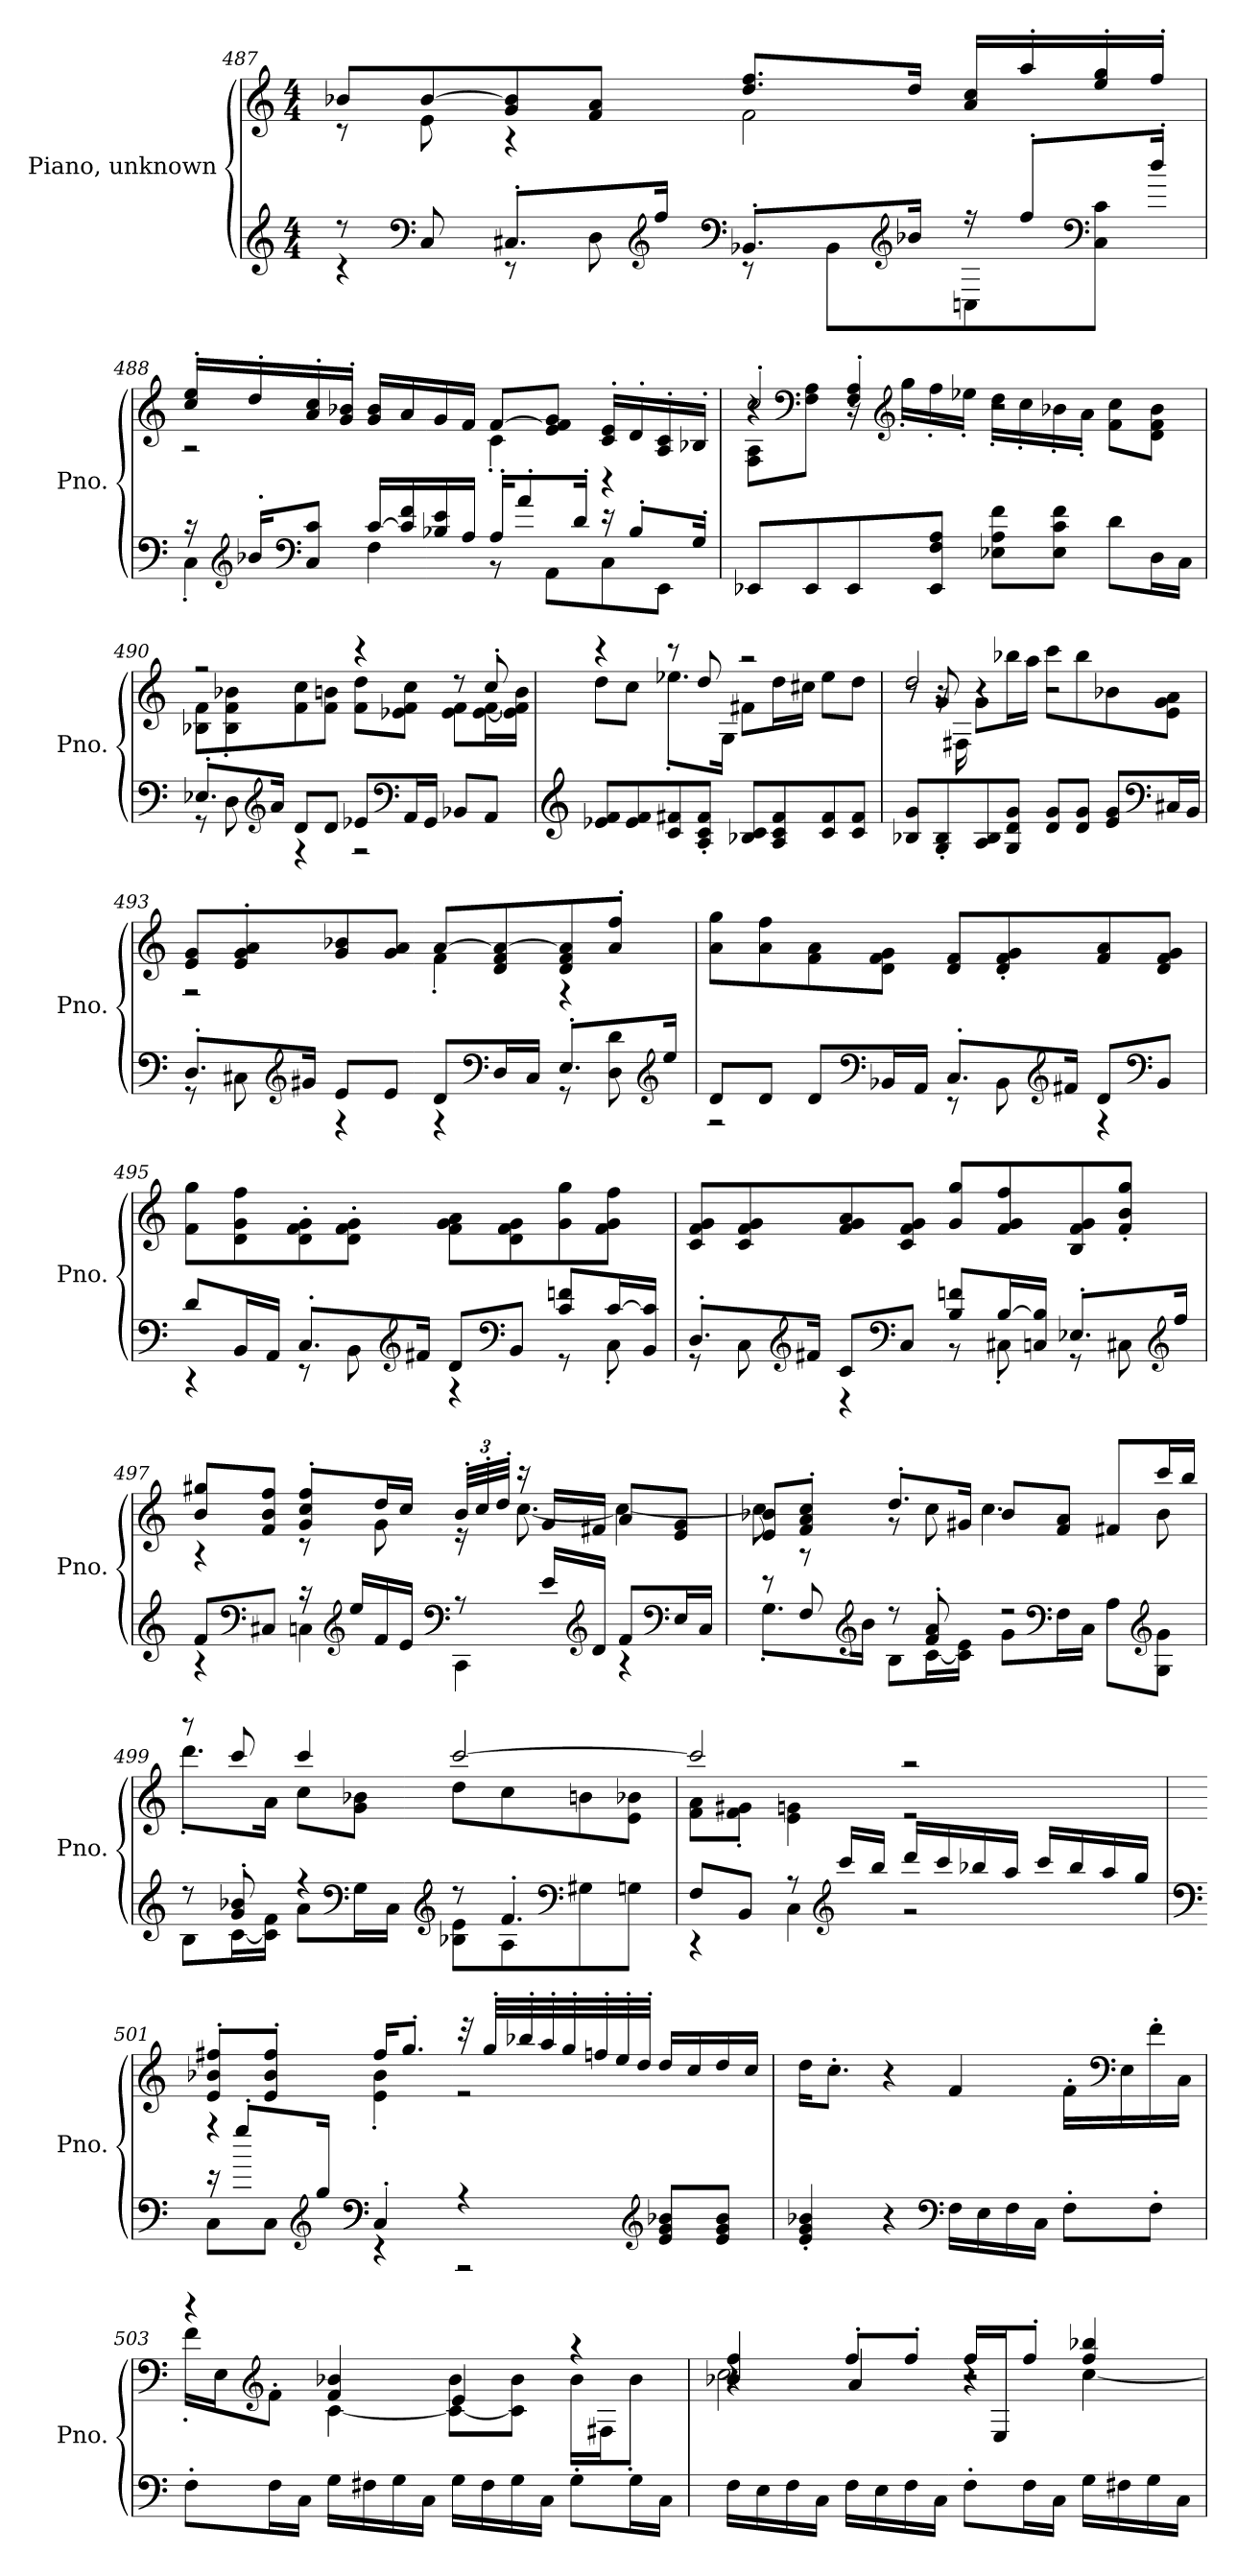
**kern	**kern
*part1	*part1
*staff2	*staff1
*I"Piano, unknown	*
*I'Pno.	*
*clefG2	*clefG2
*k[]	*k[]
*M4/4	*M4/4
=487	=487
*^	*^
8r	4r	8b-X/L	8r
*clefF4	*	*	*
8C/	.	[8b-/	8e\
8.C#X'/L	8r	8g/ 8b-/]	4r
.	8D\	8f/ 8a/J	.
*clefG2	*	*	*
16ff/Jk	.	.	.
*clefF4	*	*	*
8.BB-X'/L	8r	8.dd/ 8.ff/L	2f\
.	8BB-\L	.	.
*clefG2	*	*	*
16b-X/Jk	.	16dd/Jk	.
16r	8Cn\	16a/ 16cc/LL	.
8ff'/L	.	16aa'/	.
*clefF4	*	*	*
.	8C\ 8c\J	16ee/' 16gg/'	.
16dd'/Jk	.	16ff'/JJ	.
!!LO:LB:g=z	!!
=488	=488	=488	=488
16r	4C'\	16cc/' 16ee/'LL	2r
*clefG2	*	*	*
16b-X'/KL	.	16dd'/	.
*clefF4	*	*	*
8C/ 8c/J	.	16a/' 16cc/'	.
.	.	16g/' 16b-X/'JJ	.
[16c/LL	4F\	16g/ 16b-/LL	.
16c/] 16f/	.	16a/	.
16B-X/ 16e/	.	16g/	.
16A/JJ	.	16f/JJ	.
16A'/KL	8r	[8f/L	4c'\
8a'/	.	.	.
.	8AA\L	8e/ 8f/] 8g/J	.
16d'/Jk	.	.	.
16r	8C\	16c/' 16e/'LL	4r
8B-'/L	.	16d'/	.
.	8EE\J	16A/' 16c/'	.
16G'/Jk	.	16B-X'/JJ	.
*v	*v	*	*
=489	=489	=489
*	*	*^
8EE-X/L	2cc'/	8F\ 8A\L	4r
*	*clefF4	*	*
8EE-/	.	8F\ 8A\J	.
8EE-/	.	16r	4F/' 4A/'
*	*clefG2	*	*
.	.	16gg'\LL	.
8EE-/ 8F/ 8A/J	.	16ff'\	.
.	.	16ee-X'\JJ	.
8E-X\ 8A\ 8f\L	2r	16dd'\LL	2r
.	.	16cc'\	.
8E-\ 8c\ 8f\J	.	16b-X'\	.
.	.	16a'\JJ	.
8d\L	.	8f\ 8cc\L	.
16D\L	.	8d\ 8f\ 8b-\J	.
16C\JJ	.	.	.
*	*	*v	*v
!!LO:LB:g=z
=490	=490	=490
*^	*	*
8.E-X'/L	8r	2r	8B-X\ 8f\L
.	8D\	.	8B-\' 8f\' 8b-X\'
*clefG2	*	*	*
16a/Jk	.	.	.
8d/L	4r	.	8f\ 8cc\
8d/J	.	.	8f\ 8bn\J
8e-X/L	2r	4r	8f\ 8dd\L
*clefF4	*	*	*
16AA/L	.	.	8e-X\ 8f\ 8cc\J
16GG/JJ	.	.	.
8BB-X/L	.	8r	8e-\ 8f\L
8AA/J	.	8cc'/	[16e-\ [16f\L
.	.	.	16e-\] 16f\] 16b\JJ
*v	*v	*	*
=491	=491	=491
*clefG2	*	*
8e-X/ 8f/L	4r	8dd\L
8e-/ 8f/	.	8cc\J
8c/ 8f#X/	8r	8.ee-X'\L
8A/' 8c/' 8f#/'J	8dd/	.
.	.	16G\Jk
8B-X/ 8c/L	2r	8f#X\L
8A/ 8c/ 8f#/	.	16dd\L
.	.	16cc#X\JJ
8c/ 8f#/	.	8ee-\L
8c/ 8f#/J	.	8dd\J
!!LO:LB:g=z
=492	=492	=492
*	*	*^
8B-X/ 8g/L	2dd/	8r	8r
8G/' 8B-/'	.	16r	8g/
.	.	16F#X\	.
8A/ 8B-/	.	8g\L	4r
8G/ 8d/ 8g/J	.	16bb-X\L	.
.	.	16aa\JJ	.
8d/ 8g/L	2r	8ccc\L	2r
8d/ 8g/J	.	8bb-\	.
8e/ 8g/L	.	8b-X\	.
*clefF4	*	*	*
16C#X/L	.	8e\ 8g\ 8a\J	.
16BB/JJ	.	.	.
*	*	*v	*v
=493	=493	=493
*^	*	*
8.D'/L	8r	8e/ 8g/L	2r
.	8C#X\	8e/' 8g/' 8a/'	.
*clefG2	*	*	*
16g#X/Jk	.	.	.
8e/L	4r	8g/ 8b-X/	.
8e/J	.	8g/ 8a/J	.
8d/L	4r	[8a/L	4f'\
*clefF4	*	*	*
16D/L	.	8d/ 8f/ 8a/_	.
16C#/JJ	.	.	.
8.E'/L	8r	8d/ 8f/ 8a/]	4r
.	8D\ 8d\	8a/' 8ff/'J	.
*clefG2	*	*	*
16ee/Jk	.	.	.
*	*	*v	*v
!!LO:PB:g=z
=494	=494	=494
8d/L	2r	8a\ 8gg\L
8d/J	.	8a\ 8ff\
8d/L	.	8f\ 8a\
*clefF4	*	*
16BB-X/L	.	8d\ 8f\ 8g\J
16AA/JJ	.	.
8.C'/L	8r	8d/ 8f/L
.	8BB-\	8d/' 8f/' 8g/'
*clefG2	*	*
16f#X/Jk	.	.
8d/L	4r	8f/ 8a/
*clefF4	*	*
8BB-/J	.	8d/ 8f/ 8g/J
=495	=495	=495
8d/L	4r	8f\ 8gg\L
16BB/L	.	8d\ 8g\ 8ff\
16AA/JJ	.	.
8.C'/L	8r	8d\' 8f\' 8g\'
.	8BB\	8d\' 8f\' 8g\'J
*clefG2	*	*
16f#X/Jk	.	.
8d/L	4r	8f\ 8g\ 8a\L
*clefF4	*	*
8BB/J	.	8d\ 8f\ 8g\
8c/ 8fn/L	8r	8g\ 8gg\
[16c/L	8C'\	8f\ 8g\ 8ff\J
16BB/ 16c/]JJ	.	.
!!LO:LB:g=z
=496	=496	=496
8.D'/L	8r	8c/ 8f/ 8g/L
.	8C\	8c/ 8f/ 8g/
*clefG2	*	*
16f#X/Jk	.	.
8c/L	4r	8f/ 8g/ 8a/
*clefF4	*	*
8C/J	.	8c/ 8f/ 8g/J
8B/ 8fn/L	8r	8g/ 8gg/L
[16B/L	8C#X'\	8f/ 8g/ 8ff/
16Cn/ 16B/]JJ	.	.
8.E-X'/L	8r	8B/ 8f/ 8g/
.	8C#X\	8f/' 8b/' 8gg/'J
*clefG2	*	*
16ff/Jk	.	.
!!LO:LB:g=z
=497	=497	=497
*	*	*^
8f/L	4r	8b/ 8gg#X/L	4r
*clefF4	*	*	*
8C#X/J	.	8f/ 8b/ 8ff/J	.
16r	4Cn\	8g/' 8cc/' 8ff/'L	8r
*clefG2	*	*	*
16ee/LL	.	.	.
16f/	.	16dd/L	8g\
16e/JJ	.	16cc/JJ	.
*clefF4	*	*	*
*	*	*Xbrackettup	*
8r	4CC\	48b'/LLL	16r
.	.	48cc'/	.
.	.	48dd'/JJJ	.
.	.	16r	[8.cc\
16e/LL	.	16g/LL	.
*clefG2	*	*	*
16d/JJ	.	16f#X/JJ	.
8f/L	4r	8a/L	4cc\_
*clefF4	*	*	*
16E/L	.	8e/ 8g/J	.
16C/JJ	.	.	.
!!LO:LB:g=z	!!
=498	=498	=498	=498
8r	8.G'\L	8e/ 8b-X/L	8cc\]
8F/	.	8f/' 8a/' 8cc/'J	8r
*clefG2	*	*	*
.	16b\Jk	.	.
8r	8B\L	8.dd'/L	8r
8f/' 8a/'	[16c\L	.	8cc\
.	16c\] 16e\JJ	16g#X/Jk	.
2r	8g\L	8b-/L	4.cc\
*clefF4	*	*	*
.	16F\L	8f/ 8a/J	.
.	16C\JJ	.	.
.	8A\L	8f#X/L	.
*clefG2	*	*	*
.	8G\ 8g\J	16ccc/L	8b-\
.	.	16bb/JJ	.
=499	=499	=499	=499
8r	8B\L	8r	8.ddd'\L
8g/' 8b-X/'	[16c\L	8ccc/	.
.	16c\] 16f\JJ	.	16a\Jk
4r	8a\L	4ccc/	8cc\L
*clefF4	*	*	*
.	16G\L	.	8g\ 8b-X\J
.	16C\JJ	.	.
*clefG2	*	*	*
8r	8B-X\ 8e\L	[2ccc/	8dd\L
4.f'/	8A\	.	8cc\
*clefF4	*	*	*
.	8G#X\	.	8bn\
.	8Gn\J	.	8e\ 8b-X\J
!!LO:LB:g=z	!!
=500	=500	=500	=500
8F/L	4r	2ccc/]	8f\ 8a\L
8BB/J	.	.	8f\' 8g#X\'J
8r	4C\	.	4e\ 4gn\
*clefG2	*	*	*
16ccc/LL	.	.	.
16bb/JJ	.	.	.
16ddd/LL	2r	2r	2r
16ccc/	.	.	.
16bb-X/	.	.	.
16aa/JJ	.	.	.
16ccc/LL	.	.	.
16bb-/	.	.	.
16aa/	.	.	.
16gg/JJ	.	.	.
!!LO:LB:g=z	!!
=501	=501	=501	=501
*clefF4	*	*	*
16r	8C\L	8e/' 8b-X/' 8ff#X/'L	4r
8gg'/L	.	.	.
.	8C\J	8e/' 8b-/' 8ff#/'J	.
*clefG2	*	*	*
16gg/Jk	.	.	.
*clefF4	*	*	*
4C'/	4r	16ff#/KL	4e\' 4b-\'
.	.	8.gg'/J	.
4r	2r	32r	2r
.	.	32gg'/LLL	.
.	.	32bb-X'/	.
.	.	32aa'/	.
.	.	32gg'/	.
.	.	32ffn'/	.
.	.	32ee'/	.
.	.	32dd'/JJJ	.
*clefG2	*	*	*
8e/ 8g/ 8b-X/L	.	16dd/LL	.
.	.	16cc/	.
8e/ 8g/ 8b-/J	.	16dd/	.
.	.	16cc/JJ	.
*v	*v	*	*
*	*v	*v
=502	=502
4e/' 4g/' 4b-X/'	16dd\KL
.	8.cc'\J
4r	4r
*clefF4	*
16F\LL	4f/
16E\	.
16F\	.
16C\JJ	.
8F'\L	16f'\LL
*	*clefF4
.	16E\
8F'\J	16f'\
.	16C\JJ
!!LO:PB:g=z
=503	=503
*	*^
8F'\L	4r	16f'\LL
.	.	16E\J
*	*clefG2	*
16F\L	.	8f'\J
16C\JJ	.	.
16G\LL	4f/ 4b-X/	[4c\
16F#X\	.	.
16G\	.	.
16C\JJ	.	.
16G\LL	4e/	8c\_ 8b-\L
16F#\	.	.
16G\	.	8c\] 8b-\J
16C\JJ	.	.
8G'\L	4r	16b-\LL
.	.	16F#X\J
16G\L	.	8b-'\J
16C\JJ	.	.
=504	=504	=504
*	*	*^
16F\LL	4b-X/ 4ff/	2cc\	4r
16E\	.	.	.
16F\	.	.	.
16C\JJ	.	.	.
16F\LL	8ff'/L	.	4a/
16E\	.	.	.
16F\	8ff'/J	.	.
16C\JJ	.	.	.
8F'\L	16ff/LL	4r	2r
.	16E/J	.	.
16F\L	8ff'/J	.	.
16C\JJ	.	.	.
16G\LL	4ff/ 4bb-X/	[4cc\	.
16F#X\	.	.	.
16G\	.	.	.
16C\JJ	.	.	.
*	*v	*v	*v
=	=
*-	*-
